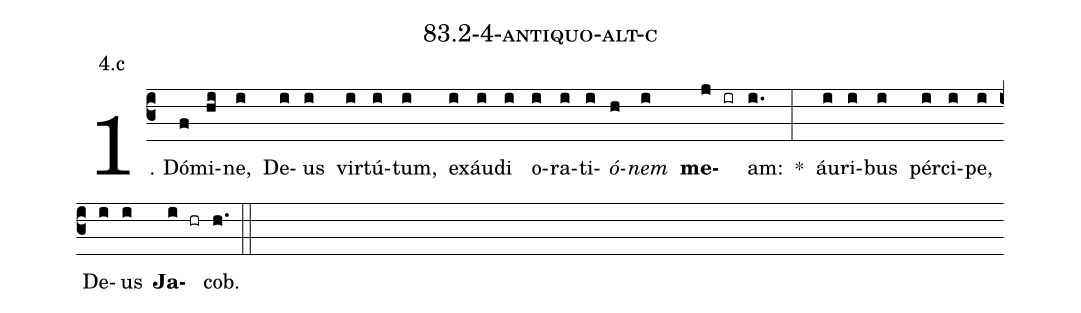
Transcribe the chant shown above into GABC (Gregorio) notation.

name: 83.2-4-antiquo-alt-c;
annotation: 4.c;
%%
(c3)1. Dó(f)mi(hi)ne,(i) De(i)us(i) vir(i)tú(i)tum,(i) ex(i)áu(i)di(i) o(i)ra(i)ti(i)<i>ó</i>(h)<i>nem</i>(i) <b>me</b>(j ir)am:(i.) *(:) áu(i)ri(i)bus(i) pér(i)ci(i)pe,(i) De(i)us(i) <b>Ja</b>(i hr)cob.(h.) (::)


%E(i) u(i) o(i) u(i) a(i) e.(h.) (::)
